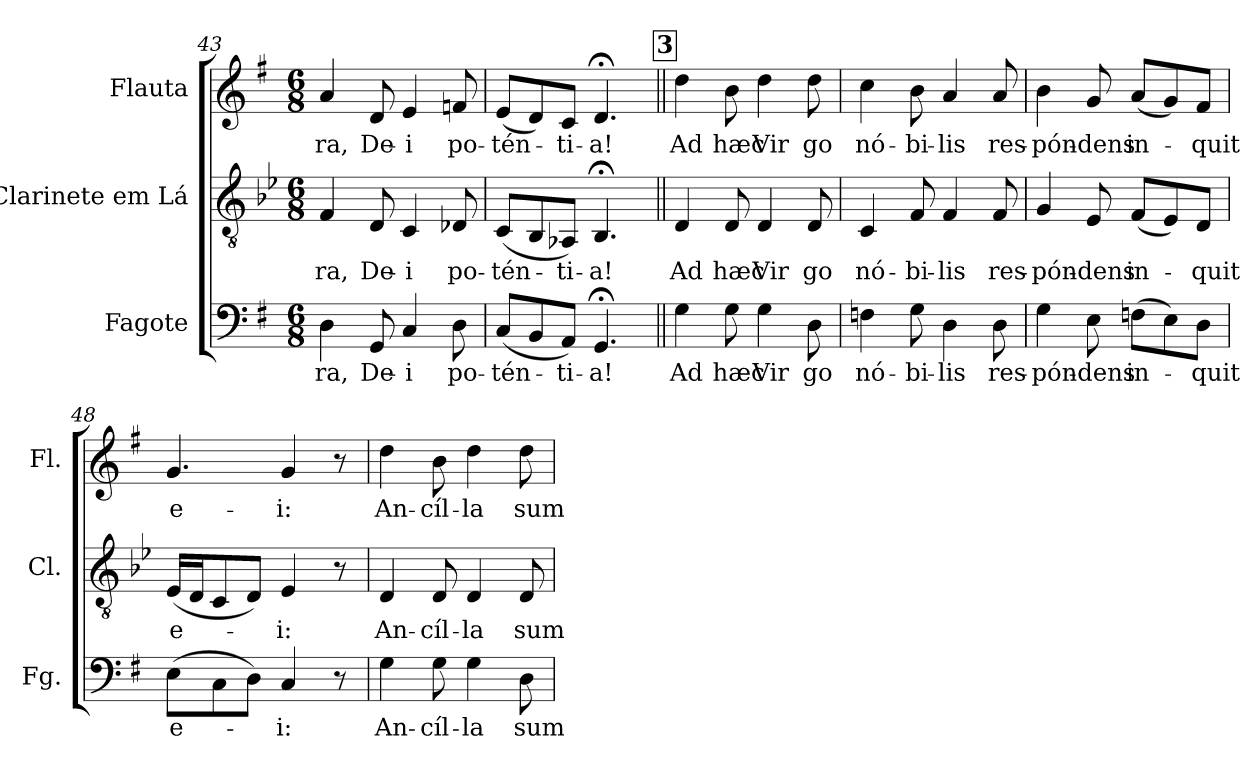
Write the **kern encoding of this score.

**kern	**text	**kern	**text	**kern	**text
*part3	*part3	*part2	*part2	*part1	*part1
*staff3	*staff3	*staff2	*staff2	*staff1	*staff1
*I"Fagote	*	*I"Clarinete em Lá	*	*I"Flauta	*
*I'Fg.	*	*I'Cl.	*	*I'Fl.	*
*clefF4	*	*clefGv2	*	*clefG2	*
*	*	*ITrd2c3	*	*	*
*k[f#]	*	*k[f#]	*	*k[f#]	*
*G:	*	*G:	*	*G:	*
*M6/8	*	*M6/8	*	*M6/8	*
=43	=43	=43	=43	=43	=43
!	!LO:LY:b:color=#000000	!	!	!	!
!	!	!	!LO:LY:b:color=#000000	!	!
!	!	!	!	!	!LO:LY:b:color=#000000
4Di\	-ra,	4Di/	-ra,	4ai/	-ra,
!	!LO:LY:b:color=#000000	!	!	!	!
!	!	!	!LO:LY:b:color=#000000	!	!
!	!	!	!	!	!LO:LY:b:color=#000000
8GGi/	De-	8BBi/	De-	8di/	De-
!	!LO:LY:b:color=#000000	!	!	!	!
!	!	!	!LO:LY:b:color=#000000	!	!
!	!	!	!	!	!LO:LY:b:color=#000000
4Ci/	-i	4AAi/	-i	4ei/	-i
!	!LO:LY:b:color=#000000	!	!	!	!
!	!	!	!LO:LY:b:color=#000000	!	!
!	!	!	!	!	!LO:LY:b:color=#000000
8Di\	po-	8BB-Xi/	po-	8fni/	po-
=44	=44	=44	=44	=44	=44
!	!LO:LY:b:color=#000000	!	!	!	!
!	!	!	!LO:LY:b:color=#000000	!	!
!	!	!	!	!	!LO:LY:b:color=#000000
(8Ci/L	-tén-	(8AAi/L	-tén-	(8ei/L	-tén-
8BBi/	.	8GGi/	.	8di/)	.
!	!LO:LY:b:color=#000000	!	!	!	!
!	!	!	!LO:LY:b:color=#000000	!	!
!	!	!	!	!	!LO:LY:b:color=#000000
8AAi/J)	-ti-	8FFni/J)	-ti-	8ci/J	-ti-
!	!LO:LY:b:color=#000000	!	!	!	!
!	!	!	!LO:LY:b:color=#000000	!	!
!	!	!	!	!	!LO:LY:b:color=#000000
4.GG;i/	-a!	4.GG;i/	-a!	4.d;i/	-a!
!!LO:PB:g=z
!!LO:REH:place=s1:B:color=#000000:enc=box:fs=13.1545:t=3
=45||	=45||	=45||	=45||	=45||	=45||
!	!LO:LY:b:color=#000000	!	!	!	!
!	!	!	!LO:LY:b:color=#000000	!	!
!	!	!	!	!	!LO:LY:b:color=#000000
4Gi\	Ad	4BBi/	Ad	4ddi\	Ad
!	!LO:LY:b:color=#000000	!	!	!	!
!	!	!	!LO:LY:b:color=#000000	!	!
!	!	!	!	!	!LO:LY:b:color=#000000
8Gi\	hæc	8BBi/	hæc	8bi\	hæc
!	!LO:LY:b:color=#000000	!	!	!	!
!	!	!	!LO:LY:b:color=#000000	!	!
!	!	!	!	!	!LO:LY:b:color=#000000
4Gi\	Vir	4BBi/	Vir	4ddi\	Vir
!	!LO:LY:b:color=#000000	!	!	!	!
!	!	!	!LO:LY:b:color=#000000	!	!
!	!	!	!	!	!LO:LY:b:color=#000000
8Di\	go	8BBi/	go	8ddi\	go
=46	=46	=46	=46	=46	=46
!	!LO:LY:b:color=#000000	!	!	!	!
!	!	!	!LO:LY:b:color=#000000	!	!
!	!	!	!	!	!LO:LY:b:color=#000000
4Fni\	nó-	4AAi/	nó-	4cci\	nó-
!	!LO:LY:b:color=#000000	!	!	!	!
!	!	!	!LO:LY:b:color=#000000	!	!
!	!	!	!	!	!LO:LY:b:color=#000000
8Gi\	-bi-	8Di/	-bi-	8bi\	-bi-
!	!LO:LY:b:color=#000000	!	!	!	!
!	!	!	!LO:LY:b:color=#000000	!	!
!	!	!	!	!	!LO:LY:b:color=#000000
4Di\	-lis	4Di/	-lis	4ai/	-lis
!	!LO:LY:b:color=#000000	!	!	!	!
!	!	!	!LO:LY:b:color=#000000	!	!
!	!	!	!	!	!LO:LY:b:color=#000000
8Di\	res-	8Di/	res-	8ai/	res-
=47	=47	=47	=47	=47	=47
!	!LO:LY:b:color=#000000	!	!	!	!
!	!	!	!LO:LY:b:color=#000000	!	!
!	!	!	!	!	!LO:LY:b:color=#000000
4Gi\	-pón-	4Ei/	-pón-	4bi\	-pón-
!	!LO:LY:b:color=#000000	!	!	!	!
!	!	!	!LO:LY:b:color=#000000	!	!
!	!	!	!	!	!LO:LY:b:color=#000000
8Ei\	-dens	8Ci/	-dens	8gi/	-dens
!	!LO:LY:b:color=#000000	!	!	!	!
!	!	!	!LO:LY:b:color=#000000	!	!
!	!	!	!	!	!LO:LY:b:color=#000000
(8Fni\L	in-	(8Di/L	in-	(8ai/L	in-
8Ei\)	.	8Ci/)	.	8gi/)	.
!	!LO:LY:b:color=#000000	!	!	!	!
!	!	!	!LO:LY:b:color=#000000	!	!
!	!	!	!	!	!LO:LY:b:color=#000000
8Di\J	-quit	8BBi/J	-quit	8f#i/J	-quit
=48	=48	=48	=48	=48	=48
!	!LO:LY:b:color=#000000	!	!	!	!
!	!	!	!LO:LY:b:color=#000000	!	!
!	!	!	!	!	!LO:LY:b:color=#000000
(8Ei\L	e-	(16Ci/LL	e-	4.gi/	e-
.	.	16BBi/J	.	.	.
8Ci\	.	8AAi/	.	.	.
8Di\J)	.	8BBi/J)	.	.	.
!	!LO:LY:b:color=#000000	!	!	!	!
!	!	!	!LO:LY:b:color=#000000	!	!
!	!	!	!	!	!LO:LY:b:color=#000000
4Ci/	-i:	4Ci/	-i:	4gi/	-i:
8r	.	8r	.	8r	.
=49	=49	=49	=49	=49	=49
!	!LO:LY:b:color=#000000	!	!	!	!
!	!	!	!LO:LY:b:color=#000000	!	!
!	!	!	!	!	!LO:LY:b:color=#000000
4Gi\	An-	4BBi/	An-	4ddi\	An-
!	!LO:LY:b:color=#000000	!	!	!	!
!	!	!	!LO:LY:b:color=#000000	!	!
!	!	!	!	!	!LO:LY:b:color=#000000
8Gi\	-cíl-	8BBi/	-cíl-	8bi\	-cíl-
!	!LO:LY:b:color=#000000	!	!	!	!
!	!	!	!LO:LY:b:color=#000000	!	!
!	!	!	!	!	!LO:LY:b:color=#000000
4Gi\	-la	4BBi/	-la	4ddi\	-la
!	!LO:LY:b:color=#000000	!	!	!	!
!	!	!	!LO:LY:b:color=#000000	!	!
!	!	!	!	!	!LO:LY:b:color=#000000
8Di\	sum	8BBi/	sum	8ddi\	sum
=	=	=	=	=	=
*-	*-	*-	*-	*-	*-
